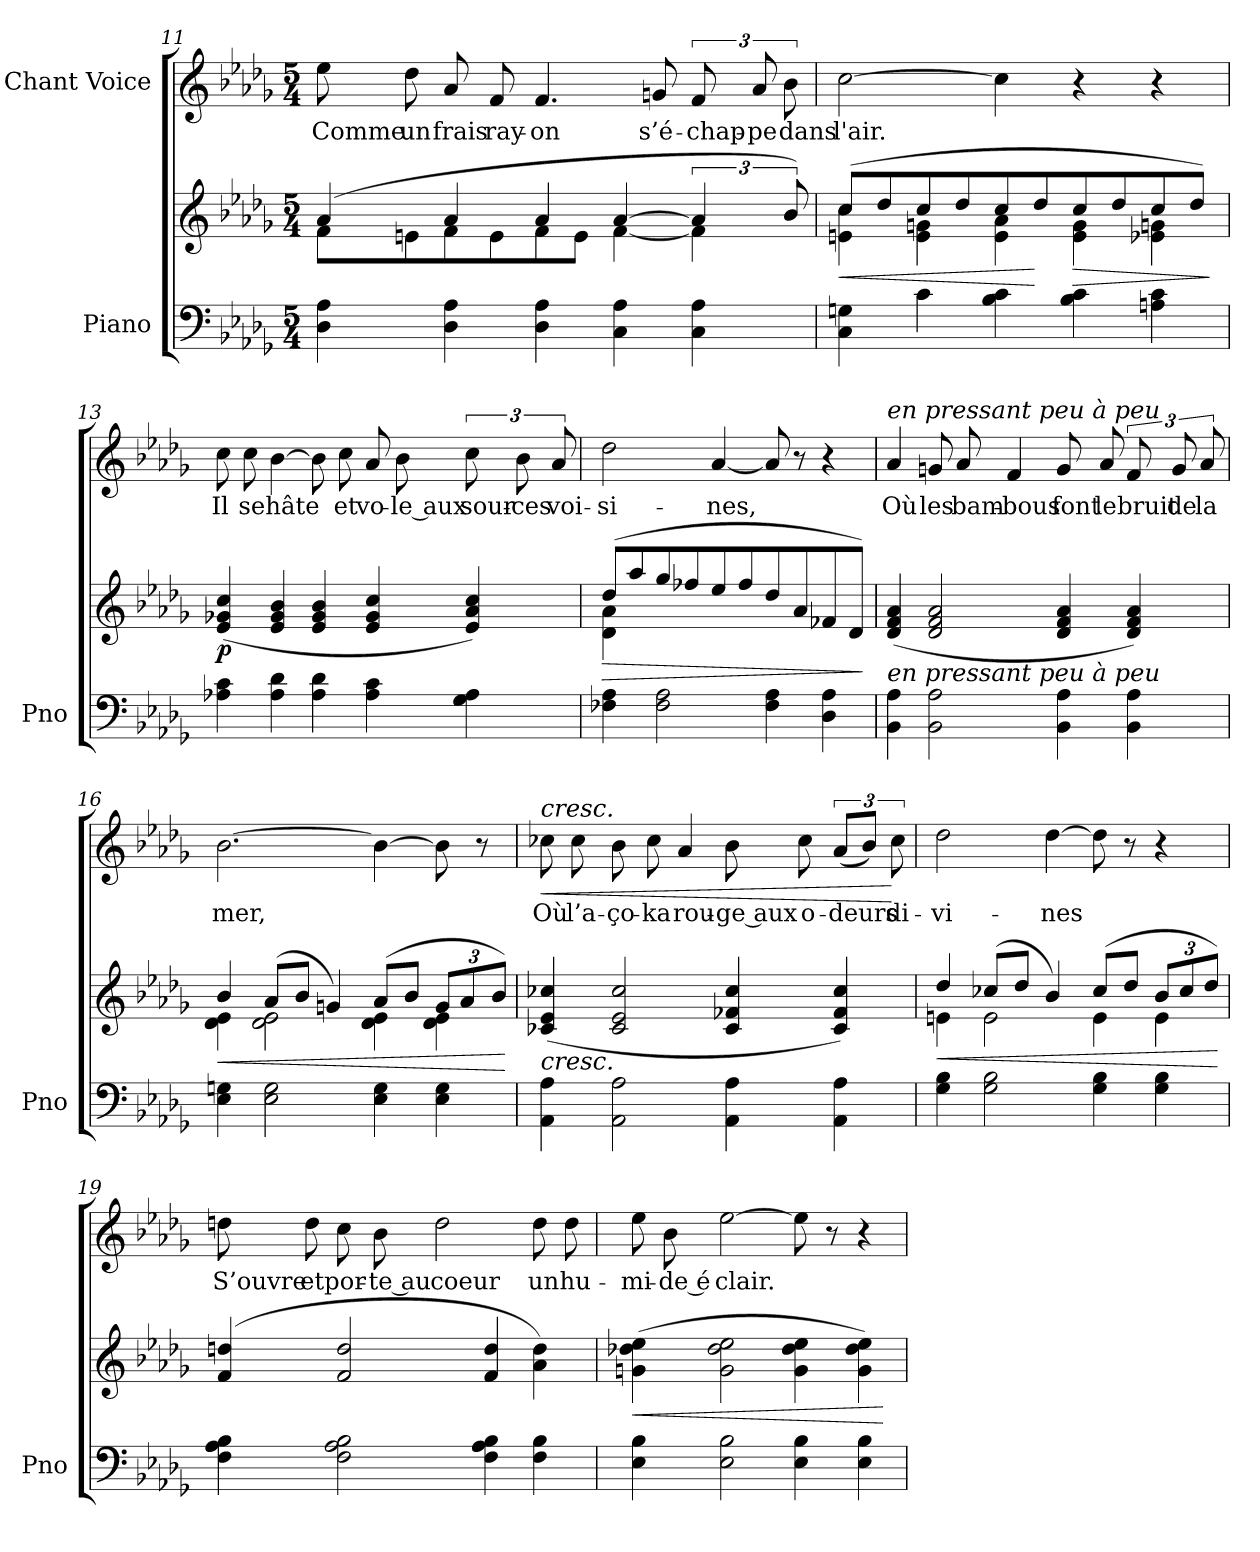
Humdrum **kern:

**kern	**kern	**dynam	**kern	**text	**dynam
*part2	*part2	*part2	*part1	*part1	*part1
*staff3	*staff2	*staff2/3	*staff1	*staff1	*staff1
*I"Piano	*	*	*I"Chant Voice	*	*
*I'Pno	*	*	*	*	*
!!LO:LB:g=z
*clefF4	*clefG2	*	*clefG2	*	*
*k[b-e-a-d-g-]	*k[b-e-a-d-g-]	*	*k[b-e-a-d-g-]	*	*
*M5/4	*M5/4	*	*M5/4	*	*
=11	=11	=11	=11	=11	=11
*	*^	*	*	*	*
!	!	!	!	!	!LO:LY:b	!
4D-\ 4A-\	(4a-/	8f\L	.	8ee-\	Comme	.
!	!	!	!	!	!LO:LY:b	!
.	.	8en\	.	8dd-\	un	.
!	!	!	!	!	!LO:LY:b	!
4D-\ 4A-\	4a-/	8f\	.	8a-/	frais	.
!	!	!	!	!	!LO:LY:b	!
.	.	8e\	.	8f/	ray-	.
!	!	!	!	!	!LO:LY:b	!
4D-\ 4A-\	4a-/	8f\	.	4.f/	-on	.
.	.	8e\J	.	.	.	.
4C\ 4A-\	[4a-/	[4f\	.	.	.	.
!	!	!	!	!	!LO:LY:b	!
.	.	.	.	8gn/	s’é-	.
!	!	!	!	!	!LO:LY:b	!
4C\ 4A-\	6a-/]	4f\]	.	12f/	-chap-	.
!	!	!	!	!	!LO:LY:b	!
.	.	.	.	12a-/	-pe	.
!	!	!	!	!	!LO:LY:b	!
.	12b-/)	.	.	12b-\	dans	.
=12	=12	=12	=12	=12	=12	=12
!	!	!	!LO:HP:b	!	!LO:LY:b	!
4C\ 4Gn\	(8cc/L	4en\ 4cc\	<	[2cc\	l'air.	.
.	8dd-/	.	.	.	.	.
4c\	8cc/	4e\ 4gn\	.	.	.	.
.	8dd-/	.	.	.	.	.
4B-\ 4c\	8cc/	4e\ 4a-\	.	4cc\]	.	.
.	8dd-/	.	[	.	.	.
!	!	!	!LO:HP:b	!	!	!
4B-\ 4c\	8cc/	4e\ 4g\	>	4r	.	.
.	8dd-/	.	.	.	.	.
4An\ 4c\	8cc/	4e-X\ 4gn\	.	4r	.	.
.	8dd-/J)	.	.	.	.	.
*	*v	*v	*	*	*	*
.	.	]	.	.	.
!!LO:PB:g=z
=13	=13	=13	=13	=13	=13
!	!	!LO:DY:b	!	!LO:LY:b	!
4A-X\ 4c\	(4e-/ 4g-X/ 4cc/	p	8cc\	Il	.
!	!	!	!	!LO:LY:b	!
.	.	.	8cc\	se	.
!	!	!	!	!LO:LY:b	!
4A-\ 4d-\	4e-/ 4g-/ 4b-/	.	[4b-\	hâte	.
4A-\ 4d-\	4e-/ 4g-/ 4b-/	.	8b-\]	.	.
!	!	!	!	!LO:LY:b	!
.	.	.	8cc\	et	.
!	!	!	!	!LO:LY:b	!
4A-\ 4c\	4e-/ 4g-/ 4cc/	.	8a-/	vo-	.
!	!	!	!	!LO:LY:b	!
.	.	.	8b-\	le aux	.
!	!	!	!	!LO:LY:b	!
4G-\ 4A-\	4e-/ 4a-/ 4cc/)	.	12cc\	sour-	.
!	!	!	!	!LO:LY:b	!
.	.	.	12b-\	ces	.
!	!	!	!	!LO:LY:b	!
.	.	.	12a-/	voi-	.
=14	=14	=14	=14	=14	=14
!	!	!LO:HP:b	!	!LO:LY:b	!
*	*^	*	*	*	*
4F-X\ 4A-\	(>8dd-/L	4d-\ 4a-\	>	2dd-\	-si-	.
.	8aa-/	.	.	.	.	.
2F-\ 2A-\	8gg-/	1ryy	.	.	.	.
.	8ff-X/	.	.	.	.	.
!	!	!	!	!	!LO:LY:b	!
.	8ee-/	.	.	[4a-/	-nes,	.
.	8ff-/	.	.	.	.	.
4F-\ 4A-\	8dd-/	.	.	8a-/]	.	.
.	8a-/	.	.	8r	.	.
4D-\ 4A-\	8f-X/	.	.	4r	.	.
.	8d-/J)	.	.	.	.	.
*	*v	*v	*	*	*	*
.	.	]	.	.	.
!!LO:LB:g=z
=15	=15	=15	=15	=15	=15
!	!	!	!LO:TX:a:i:t=en pressant peu à peu	!	!
!LO:TX:a:i:t=en pressant peu à peu	!	!	!	!	!
!	!	!	!	!LO:LY:b	!
4BB-\ 4A-\	(4d-/ 4f/ 4a-/	.	4a-/	Où	.
!	!	!	!	!LO:LY:b	!
2BB-\ 2A-\	2d-/ 2f/ 2a-/	.	8gn/	les	.
!	!	!	!	!LO:LY:b	!
.	.	.	8a-/	bam-	.
!	!	!	!	!LO:LY:b	!
.	.	.	4f/	-bous	.
!	!	!	!	!LO:LY:b	!
4BB-\ 4A-\	4d-/ 4f/ 4a-/	.	8g/	font	.
!	!	!	!	!LO:LY:b	!
.	.	.	8a-/	le	.
!	!	!	!	!LO:LY:b	!
4BB-\ 4A-\	4d-/ 4f/ 4a-/)	.	12f/	bruit	.
!	!	!	!	!LO:LY:b	!
.	.	.	12g/	de	.
!	!	!	!	!LO:LY:b	!
.	.	.	12a-/	la	.
=16	=16	=16	=16	=16	=16
!	!	!LO:HP:b	!	!LO:LY:b	!
*	*^	*	*	*	*
4E-\ 4Gn\	4b-/	4d-\ 4e-\	<	[2.b-\	mer,	.
2E-\ 2G\	(8a-/L	2d-\ 2e-\	.	.	.	.
.	8b-/J	.	.	.	.	.
.	4gn/)	.	.	.	.	.
4E-\ 4G\	(8a-/L	4d-\ 4e-\	.	4b-\_	.	.
.	8b-/J	.	.	.	.	.
*	*Xbrackettup	*	*	*	*	*
4E-\ 4G\	12g/L	4d-\ 4e-\	.	8b-\]	.	.
.	12a-/	.	.	.	.	.
.	.	.	.	8r	.	.
.	12b-/J)	.	.	.	.	.
*	*v	*v	*	*	*	*
.	.	[	.	.	.
!!LO:LB:g=z
=17	=17	=17	=17	=17	=17
!	!	!	!LO:TX:a:i:t=cresc.	!	!
!	!LO:TX:b:i:t=cresc.	!	!	!	!
!	!	!	!	!LO:LY:b	!LO:HP:b
4AA-\ 4A-\	(4c-X/ 4e-/ 4cc-X/	.	8cc-X\	Où	<
!	!	!	!	!LO:LY:b	!
.	.	.	8cc-\	l’a-	.
!	!	!	!	!LO:LY:b	!
2AA-\ 2A-\	2c-/ 2e-/ 2cc-/	.	8b-\	-ço-	.
!	!	!	!	!LO:LY:b	!
.	.	.	8cc-\	-ka	.
!	!	!	!	!LO:LY:b	!
.	.	.	4a-/	rou-	.
!	!	!	!	!LO:LY:b	!
4AA-\ 4A-\	4c-/ 4f-X/ 4cc-/	.	8b-\	ge aux	.
!	!	!	!	!LO:LY:b	!
.	.	.	8cc-\	o-	.
!	!	!	!	!LO:LY:b	!
4AA-\ 4A-\	4c-/ 4f-/ 4cc-/)	.	(12a-/L	-deurs	.
.	.	.	12b-/J)	.	.
!	!	!	!	!LO:LY:b	!
.	.	.	12cc-\	di-	[
=18	=18	=18	=18	=18	=18
!	!	!LO:HP:b	!	!LO:LY:b	!
*	*^	*	*	*	*
4G-\ 4B-\	4dd-/	4en\	<	2dd-\	-vi-	.
2G-\ 2B-\	(8cc-X/L	2e\	.	.	.	.
.	8dd-/J	.	.	.	.	.
!	!	!	!	!	!LO:LY:b	!
.	4b-/)	.	.	[4dd-\	-nes	.
4G-\ 4B-\	(8cc-/L	4e\	.	8dd-\]	.	.
.	8dd-/J	.	.	8r	.	.
4G-\ 4B-\	12b-/L	4e\	.	4r	.	.
.	12cc-/	.	.	.	.	.
.	12dd-/J)	.	.	.	.	.
*	*v	*v	*	*	*	*
.	.	[	.	.	.
!!LO:LB:g=z
=19	=19	=19	=19	=19	=19
!	!	!	!	!LO:LY:b	!
4F\ 4A-\ 4B-\	(4f/ 4ddn/	.	8ddn\	S’ouvre	.
!	!	!	!	!LO:LY:b	!
.	.	.	8dd\	et	.
!	!	!	!	!LO:LY:b	!
2F\ 2A-\ 2B-\	2f/ 2dd/	.	8cc\	por-	.
!	!	!	!	!LO:LY:b	!
.	.	.	8b-\	te au	.
!	!	!	!	!LO:LY:b	!
.	.	.	2dd\	coeur	.
4F\ 4A-\ 4B-\	4f/ 4dd/	.	.	.	.
!	!	!	!	!LO:LY:b	!
4F\ 4B-\	4a-\ 4dd\)	.	8dd\	un	.
!	!	!	!	!LO:LY:b	!
.	.	.	8dd\	hu-	.
=20	=20	=20	=20	=20	=20
!	!	!LO:HP:b	!	!LO:LY:b	!
4E-\ 4B-\	(4gn\ 4dd-X\ 4ee-\	<	8ee-\	-mi-	.
!	!	!	!	!LO:LY:b	!
.	.	.	8b-\	de é	.
!	!	!	!	!LO:LY:b	!
2E-\ 2B-\	2g\ 2dd-\ 2ee-\	.	[2ee-\	-clair.	.
4E-\ 4B-\	4g\ 4dd-\ 4ee-\	.	8ee-\]	.	.
.	.	.	8r	.	.
4E-\ 4B-\	4g\ 4dd-\ 4ee-\)	.	4r	.	.
.	.	[	.	.	.
=	=	=	=	=	=
*-	*-	*-	*-	*-	*-
